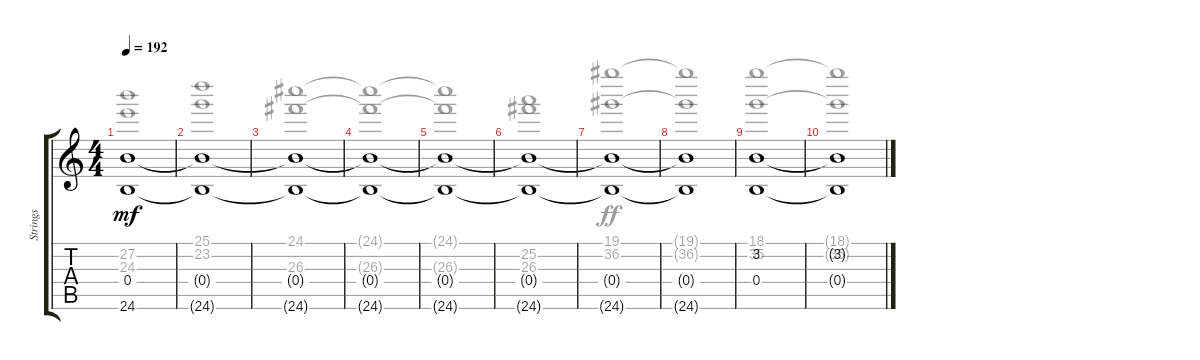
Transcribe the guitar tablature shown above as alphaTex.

\track ("Strings" "Strings") {instrument electricguitarclean}
\staff {score tabs}
\tuning (Db4 Ab3 E3 B2 Gb2 B1) {hide}
\voice
\ts (4 4)
\tempo 192
\clef g2
\ks aminor
(0.4{t} 24.6{t}).1{dy mf} |
(0.4{t} 24.6{t}).1 |
(0.4{t} 24.6{t}).1 |
(0.4{t} 24.6{t}).1 |
(0.4{t} 24.6{t}).1 |
(0.4{t} 24.6{t}).1 |
(0.4{t} 24.6{t}).1 |
(0.4{t} 24.6{t}).1 |
(3.2 0.4).1 |
(3.2{t} 0.4{t}).1
\voice
\clef g2
\ottava regular
\simile none
\ks aminor
(27.2{t} 24.3{t}).1{dy mf} |
(25.1 23.2).1 |
(24.1 26.3).1 |
(24.1{t} 26.3{t}).1 |
(24.1{t} 26.3{t}).1 |
(25.2 26.3).1 |
(19.1 36.2).1{dy ff} |
(19.1{t} 36.2{t}).1 |
(18.1 35.2).1 |
(18.1{t} 35.2{t}).1
